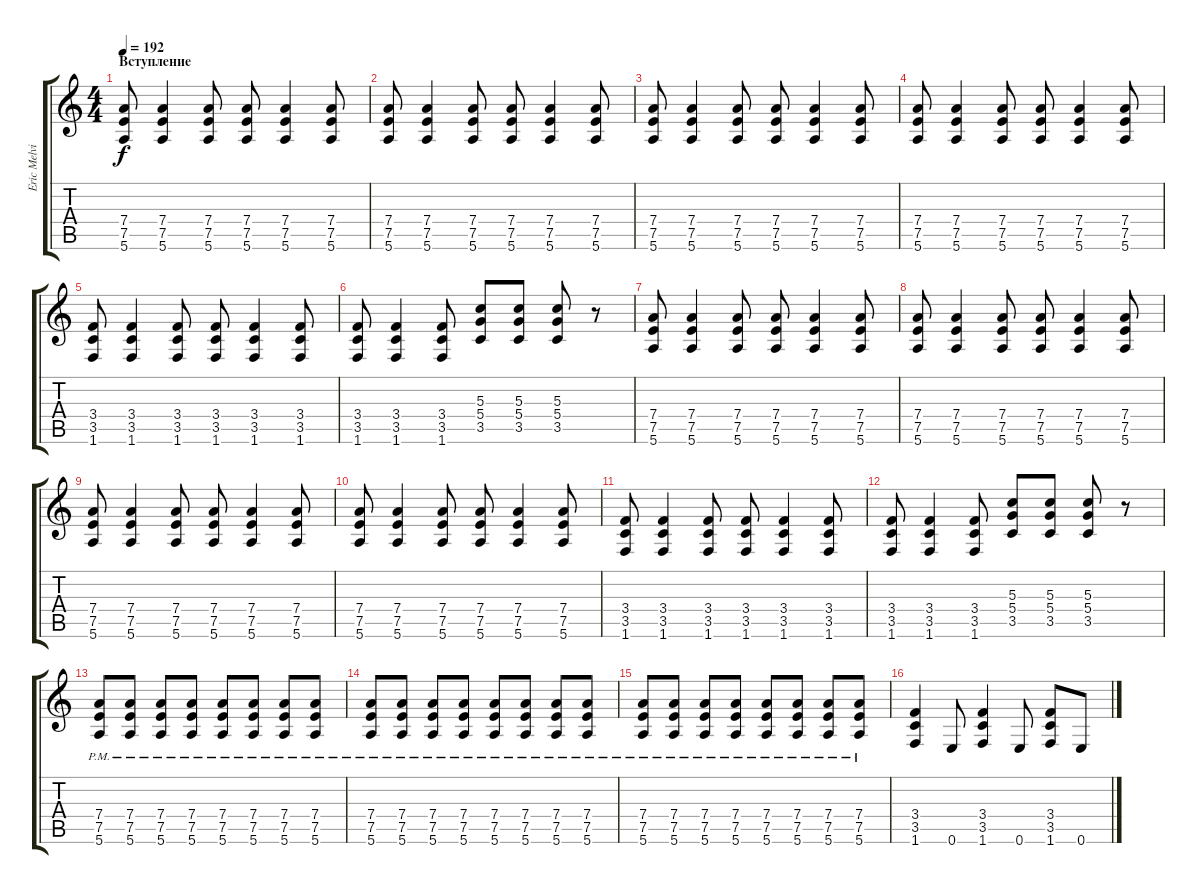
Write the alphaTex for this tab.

\track ("Eric Melvin" "Eric Melvi") {instrument distortionguitar}
\staff {score tabs}
\tuning (E4 B3 G3 D3 A2 E2) {hide}
\ts (4 4)
\section ("" "Вступление")
\tempo 192
\clef g2
\ks c
(7.4 7.5 5.6).8{dy f instrument distortionguitar} (7.4 7.5 5.6).4 (7.4 7.5 5.6).8 (7.4 7.5 5.6).8 (7.4 7.5 5.6).4 (7.4 7.5 5.6).8 |
(7.4 7.5 5.6).8 (7.4 7.5 5.6).4 (7.4 7.5 5.6).8 (7.4 7.5 5.6).8 (7.4 7.5 5.6).4 (7.4 7.5 5.6).8 |
(7.4 7.5 5.6).8 (7.4 7.5 5.6).4 (7.4 7.5 5.6).8 (7.4 7.5 5.6).8 (7.4 7.5 5.6).4 (7.4 7.5 5.6).8 |
(7.4 7.5 5.6).8 (7.4 7.5 5.6).4 (7.4 7.5 5.6).8 (7.4 7.5 5.6).8 (7.4 7.5 5.6).4 (7.4 7.5 5.6).8 |
(3.4 3.5 1.6).8 (3.4 3.5 1.6).4 (3.4 3.5 1.6).8 (3.4 3.5 1.6).8 (3.4 3.5 1.6).4 (3.4 3.5 1.6).8 |
(3.4 3.5 1.6).8 (3.4 3.5 1.6).4 (3.4 3.5 1.6).8 (5.3 5.4 3.5).8 (5.3 5.4 3.5).8 (5.3 5.4 3.5).8 r.8 |
(7.4 7.5 5.6).8 (7.4 7.5 5.6).4 (7.4 7.5 5.6).8 (7.4 7.5 5.6).8 (7.4 7.5 5.6).4 (7.4 7.5 5.6).8 |
(7.4 7.5 5.6).8 (7.4 7.5 5.6).4 (7.4 7.5 5.6).8 (7.4 7.5 5.6).8 (7.4 7.5 5.6).4 (7.4 7.5 5.6).8 |
(7.4 7.5 5.6).8 (7.4 7.5 5.6).4 (7.4 7.5 5.6).8 (7.4 7.5 5.6).8 (7.4 7.5 5.6).4 (7.4 7.5 5.6).8 |
(7.4 7.5 5.6).8 (7.4 7.5 5.6).4 (7.4 7.5 5.6).8 (7.4 7.5 5.6).8 (7.4 7.5 5.6).4 (7.4 7.5 5.6).8 |
(3.4 3.5 1.6).8 (3.4 3.5 1.6).4 (3.4 3.5 1.6).8 (3.4 3.5 1.6).8 (3.4 3.5 1.6).4 (3.4 3.5 1.6).8 |
(3.4 3.5 1.6).8 (3.4 3.5 1.6).4 (3.4 3.5 1.6).8 (5.3 5.4 3.5).8 (5.3 5.4 3.5).8 (5.3 5.4 3.5).8 r.8 |
(7.4{pm} 7.5{pm} 5.6{pm}).8 (7.4{pm} 7.5{pm} 5.6{pm}).8 (7.4{pm} 7.5{pm} 5.6{pm}).8 (7.4{pm} 7.5{pm} 5.6{pm}).8 (7.4{pm} 7.5{pm} 5.6{pm}).8 (7.4{pm} 7.5{pm} 5.6{pm}).8 (7.4{pm} 7.5{pm} 5.6{pm}).8 (7.4{pm} 7.5{pm} 5.6{pm}).8 |
(7.4{pm} 7.5{pm} 5.6{pm}).8 (7.4{pm} 7.5{pm} 5.6{pm}).8 (7.4{pm} 7.5{pm} 5.6{pm}).8 (7.4{pm} 7.5{pm} 5.6{pm}).8 (7.4{pm} 7.5{pm} 5.6{pm}).8 (7.4{pm} 7.5{pm} 5.6{pm}).8 (7.4{pm} 7.5{pm} 5.6{pm}).8 (7.4{pm} 7.5{pm} 5.6{pm}).8 |
(7.4{pm} 7.5{pm} 5.6{pm}).8 (7.4{pm} 7.5{pm} 5.6{pm}).8 (7.4{pm} 7.5{pm} 5.6{pm}).8 (7.4{pm} 7.5{pm} 5.6{pm}).8 (7.4{pm} 7.5{pm} 5.6{pm}).8 (7.4{pm} 7.5{pm} 5.6{pm}).8 (7.4{pm} 7.5{pm} 5.6{pm}).8 (7.4{pm} 7.5{pm} 5.6{pm}).8 |
(3.4 3.5 1.6).4 0.6.8 (3.4 3.5 1.6).4 0.6.8 (3.4 3.5 1.6).8 0.6.8
